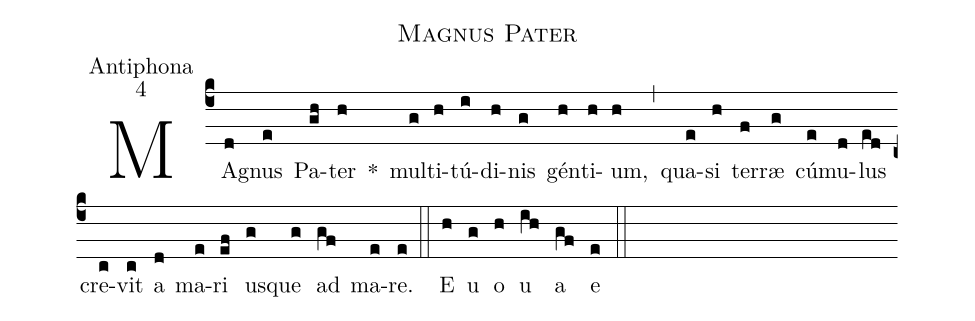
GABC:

name:Magnus Pater;
office-part:Antiphona;
mode:4;
%%
(c4) MA(d)gnus(e) Pa(gh)ter(h) *() mul(g)ti(h)tú(i)di(h)nis(g) gén(h)ti(h)um,(h) (,) qua(e)si(h) ter(f)ræ(g) cú(e)mu(d)lus(ed) cre(c)vit(c) a(d) ma(e)ri(ef) us(g)que(g) ad(gf) ma(e)re.(e) (::) E(h) u(g) o(h) u(ih) a(gf) e(e) (::)
